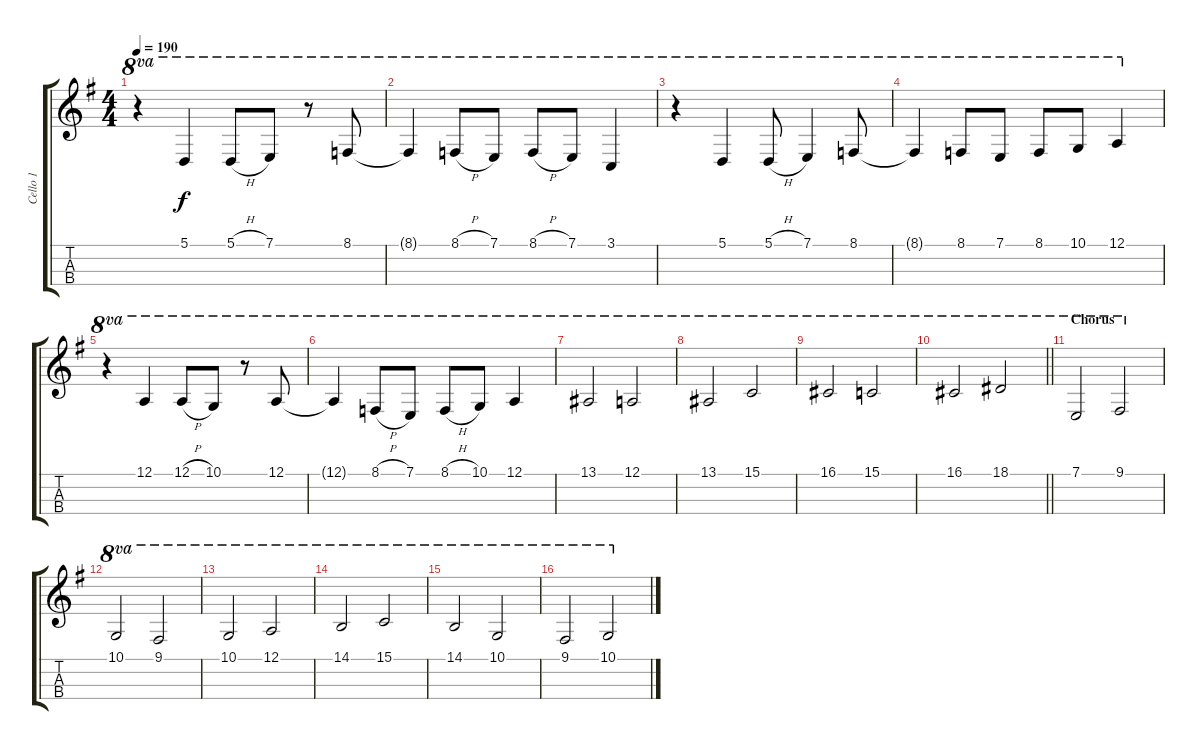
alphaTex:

\track ("Cello 1" "Cello 1") {instrument cello}
\staff {score tabs}
\tuning (A3 D3 G2 C2) {hide}
\ts (4 4)
\tempo 190
\clef g2
\ks g
r.4{ot 8va dy f} 5.1.4{ot 8va} 5.1{h}.8{ot 8va} 7.1.8{ot 8va} r.8{ot 8va} 8.1.8{ot 8va} |
8.1{t}.4{ot 8va} 8.1{h}.8{ot 8va} 7.1.8{ot 8va} 8.1{h}.8{ot 8va} 7.1.8{ot 8va} 3.1.4{ot 8va} |
r.4{ot 8va} 5.1.4{ot 8va} 5.1{h}.8{ot 8va} 7.1.4{ot 8va} 8.1.8{ot 8va} |
8.1{t}.4{ot 8va} 8.1.8{ot 8va} 7.1.8{ot 8va} 8.1.8{ot 8va} 10.1.8{ot 8va} 12.1.4{ot 8va} |
r.4{ot 8va} 12.1.4{ot 8va} 12.1{h}.8{ot 8va} 10.1.8{ot 8va} r.8{ot 8va} 12.1.8{ot 8va} |
12.1{t}.4{ot 8va} 8.1{h}.8{ot 8va} 7.1.8{ot 8va} 8.1{h}.8{ot 8va} 10.1.8{ot 8va} 12.1.4{ot 8va} |
13.1.2{ot 8va} 12.1.2{ot 8va} |
13.1.2{ot 8va} 15.1.2{ot 8va} |
16.1.2{ot 8va} 15.1.2{ot 8va} |
\barLineRight lightlight
16.1.2{ot 8va} 18.1.2{ot 8va} |
\section ("" "Chorus")
7.1.2{ot 8va} 9.1.2{ot 8va} |
10.1.2{ot 8va} 9.1.2{ot 8va} |
10.1.2{ot 8va} 12.1.2{ot 8va} |
14.1.2{ot 8va} 15.1.2{ot 8va} |
14.1.2{ot 8va} 10.1.2{ot 8va} |
9.1.2{ot 8va} 10.1.2{ot 8va}
